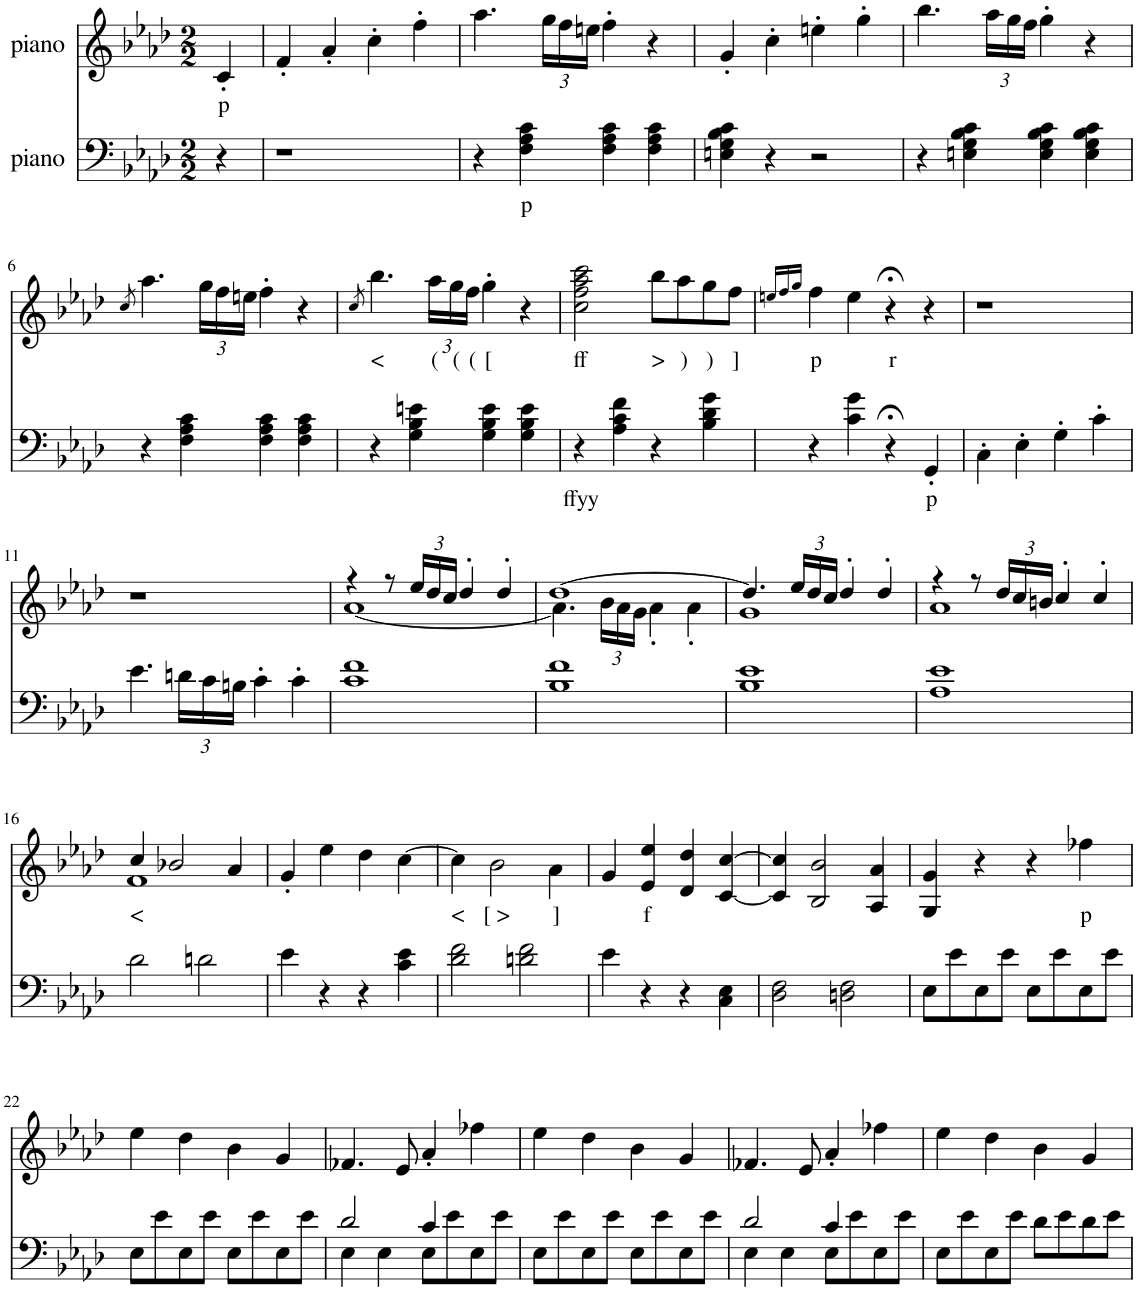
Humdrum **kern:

**kern	**text	**kern	**text
*part2	*part2	*part1	*part1
*staff2	*staff2	*staff1	*staff1
*I"piano	*	*I"piano	*
*I'Pno	*	*I'Pno	*
*clefF4	*	*clefG2	*
*k[b-e-a-d-]	*	*k[b-e-a-d-]	*
*f:	*	*f:	*
*M2/2	*	*M2/2	*
=1	=1	=1	=1
!	!	!	!LO:LY:b
4r	.	4c'/	p
=2	=2	=2	=2
1r	.	4f'/	.
.	.	4a-'/	.
.	.	4cc'\	.
.	.	4ff'\	.
=3	=3	=3	=3
4r	.	4.aa-\	.
!	!LO:LY:b	!	!
4F\ 4A-\ 4c\	p	.	.
*	*	*Xbrackettup	*
.	.	24gg\LL	.
.	.	24ff\	.
.	.	24een\JJ	.
4F\ 4A-\ 4c\	.	4ff'\	.
4F\ 4A-\ 4c\	.	4r	.
=4	=4	=4	=4
4En\ 4G\ 4B-\ 4c\	.	4g'/	.
4r	.	4cc'\	.
2r	.	4een'\	.
.	.	4gg'\	.
=5	=5	=5	=5
4r	.	4.bb-\	.
4En\ 4G\ 4B-\ 4c\	.	.	.
.	.	24aa-\LL	.
.	.	24gg\	.
.	.	24ff\JJ	.
4E\ 4G\ 4B-\ 4c\	.	4gg'\	.
4E\ 4G\ 4B-\ 4c\	.	4r	.
!!LO:LB:g=z
=6	=6	=6	=6
.	.	8qcc/	.
4r	.	4.aa-\	.
4F\ 4A-\ 4c\	.	.	.
.	.	24gg\LL	.
.	.	24ff\	.
.	.	24een\JJ	.
4F\ 4A-\ 4c\	.	4ff'\	.
4F\ 4A-\ 4c\	.	4r	.
=7	=7	=7	=7
.	.	8qcc/	.
!	!	!	!LO:LY:b
4r	.	4.bb-\	<
4G\ 4B-\ 4en\	.	.	.
!	!	!	!LO:LY:b
.	.	24aa-\LL	(
!	!	!	!LO:LY:b
.	.	24gg\	(
!	!	!	!LO:LY:b
.	.	24ff\JJ	(
!	!	!	!LO:LY:b
4G\ 4B-\ 4e\	.	4gg'\	[
4G\ 4B-\ 4e\	.	4r	.
=8	=8	=8	=8
!	!LO:LY:b	!	!LO:LY:b
4r	ffyy	2cc\ 2ff\ 2aa-\ 2ccc\	ff
4A-\ 4c\ 4f\	.	.	.
!	!	!	!LO:LY:b
4r	.	8bb-\L	>
!	!	!	!LO:LY:b
.	.	8aa-\	)
!	!	!	!LO:LY:b
4B-\ 4d-\ 4g\	.	8gg\	)
!	!	!	!LO:LY:b
.	.	8ff\J	]
=9	=9	=9	=9
.	.	16qeen/LL	.
.	.	16qff/	.
.	.	16qgg/JJ	.
!	!	!	!LO:LY:b
4r	.	4ff\	p
4c\ 4g\	.	4ee\	.
!	!	!	!LO:LY:b
4r;<	.	4r;<	r
!	!LO:LY:b	!	!
4GG'/	p	4r	.
=10	=10	=10	=10
4C'\	.	1r	.
4E-'\	.	.	.
4G'\	.	.	.
4c'\	.	.	.
!!LO:LB:g=z
=11	=11	=11	=11
4.e-\	.	1r	.
*Xbrackettup	*	*	*
24dn\LL	.	.	.
24c\	.	.	.
24Bn\JJ	.	.	.
4c'\	.	.	.
4c'\	.	.	.
=12	=12	=12	=12
*	*	*^	*
1c 1f	.	4r	[1a-	.
.	.	8r	.	.
.	.	24ee-/LL	.	.
.	.	24dd-/	.	.
.	.	24cc/JJ	.	.
.	.	4dd-'/	.	.
.	.	4dd-'/	.	.
=13	=13	=13	=13	=13
1B- 1f	.	[1dd-	4.a-\]	.
.	.	.	24b-\LL	.
.	.	.	24a-\	.
.	.	.	24g\JJ	.
.	.	.	4a-'\	.
.	.	.	4a-'\	.
=14	=14	=14	=14	=14
1B- 1e-	.	4.dd-/]	1g	.
.	.	24ee-/LL	.	.
.	.	24dd-/	.	.
.	.	24cc/JJ	.	.
.	.	4dd-'/	.	.
.	.	4dd-'/	.	.
=15	=15	=15	=15	=15
1A- 1e-	.	4r	1a-	.
.	.	8r	.	.
.	.	24dd-/LL	.	.
.	.	24cc/	.	.
.	.	24bn/JJ	.	.
.	.	4cc'/	.	.
.	.	4cc'/	.	.
!!LO:LB:g=z	!!
=16	=16	=16	=16	=16
!	!	!	!	!LO:LY:b
2d-\	.	4cc/	1f	<
.	.	2b-X/	.	.
2dn\	.	.	.	.
.	.	4a-/	.	.
*	*	*v	*v	*
=17	=17	=17	=17
4e-\	.	4g'/	.
4r	.	4ee-\	.
4r	.	4dd-\	.
4c\ 4e-\	.	[4cc\	.
=18	=18	=18	=18
!	!	!	!LO:LY:b
2d-\ 2f\	.	4cc\]	<
!	!	!	!LO:LY:b
.	.	2b-\	[ >
2dn\ 2f\	.	.	.
!	!	!	!LO:LY:b
.	.	4a-\	]
=19	=19	=19	=19
4e-\	.	4g/	.
!	!	!	!LO:LY:b
4r	.	4e-/ 4ee-/	f
4r	.	4d-/ 4dd-/	.
4C\ 4E-\	.	[4c/ [4cc/	.
=20	=20	=20	=20
2D-\ 2F\	.	4c/] 4cc/]	.
.	.	2B-/ 2b-/	.
2Dn\ 2F\	.	.	.
.	.	4A-/ 4a-/	.
=21	=21	=21	=21
8E-\L	.	4G/ 4g/	.
8e-\	.	.	.
8E-\	.	4r	.
8e-\J	.	.	.
8E-\L	.	4r	.
8e-\	.	.	.
!	!	!	!LO:LY:b
8E-\	.	4ff-X\	p
8e-\J	.	.	.
!!LO:LB:g=z
=22	=22	=22	=22
8E-\L	.	4ee-\	.
8e-\	.	.	.
8E-\	.	4dd-\	.
8e-\J	.	.	.
8E-\L	.	4b-\	.
8e-\	.	.	.
8E-\	.	4g/	.
8e-\J	.	.	.
=23	=23	=23	=23
*^	*	*	*
2d-/	4E-\	.	4.f-X/	.
.	4E-\	.	.	.
.	.	.	8e-/	.
4c/	8E-\L	.	4a-'/	.
.	8e-\	.	.	.
4ryy	8E-\	.	4ff-X\	.
.	8e-\J	.	.	.
*v	*v	*	*	*
=24	=24	=24	=24
8E-\L	.	4ee-\	.
8e-\	.	.	.
8E-\	.	4dd-\	.
8e-\J	.	.	.
8E-\L	.	4b-\	.
8e-\	.	.	.
8E-\	.	4g/	.
8e-\J	.	.	.
=25	=25	=25	=25
*^	*	*	*
2d-/	4E-\	.	4.f-X/	.
.	4E-\	.	.	.
.	.	.	8e-/	.
4c/	8E-\L	.	4a-'/	.
.	8e-\	.	.	.
4ryy	8E-\	.	4ff-X\	.
.	8e-\J	.	.	.
*v	*v	*	*	*
=26	=26	=26	=26
8E-\L	.	4ee-\	.
8e-\	.	.	.
8E-\	.	4dd-\	.
8e-\J	.	.	.
8d-\L	.	4b-\	.
8e-\	.	.	.
8d-\	.	4g/	.
8e-\J	.	.	.
=	=	=	=
*-	*-	*-	*-
